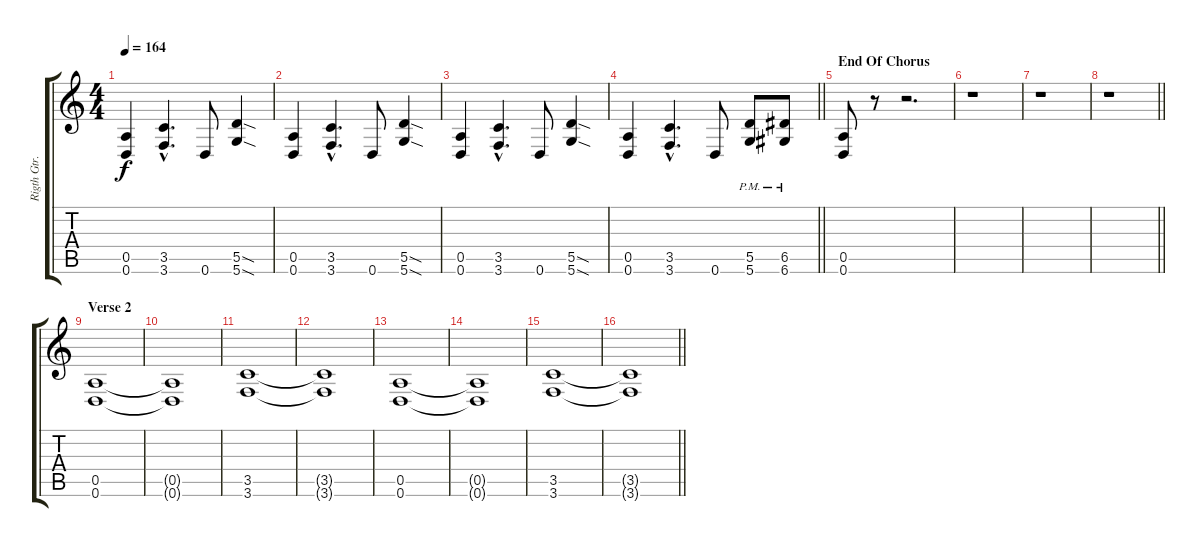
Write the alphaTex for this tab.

\track ("Rigth Gtr. Teemu" "Rigth Gtr.") {instrument distortionguitar}
\staff {score tabs}
\tuning (E4 B3 G3 D3 A2 D2) {hide}
\ts (4 4)
\tempo 164
\clef g2
\ks c
(0.5 0.6).4{dy f} (3.5{hac} 3.6{hac}).4{d} 0.6.8 (5.5{sod} 5.6{sod}).4 |
(0.5 0.6).4 (3.5{hac} 3.6{hac}).4{d} 0.6.8 (5.5{sod} 5.6{sod}).4 |
(0.5 0.6).4 (3.5{hac} 3.6{hac}).4{d} 0.6.8 (5.5{sod} 5.6{sod}).4 |
\barLineRight lightlight
(0.5 0.6).4 (3.5{hac} 3.6{hac}).4{d} 0.6.8 (5.5{pm} 5.6{pm}).8 (6.5{pm} 6.6{pm}).8 |
\section ("" "End Of Chorus")
(0.5 0.6).8 r.8 r.2{d} |
r.1 |
r.1 |
\barLineRight lightlight
r.1 |
\section ("" "Verse 2")
(0.5 0.6).1 |
(0.5{t} 0.6{t}).1 |
(3.5 3.6).1 |
(3.5{t} 3.6{t}).1 |
(0.5 0.6).1 |
(0.5{t} 0.6{t}).1 |
(3.5 3.6).1 |
\barLineRight lightlight
(3.5{t} 3.6{t}).1
